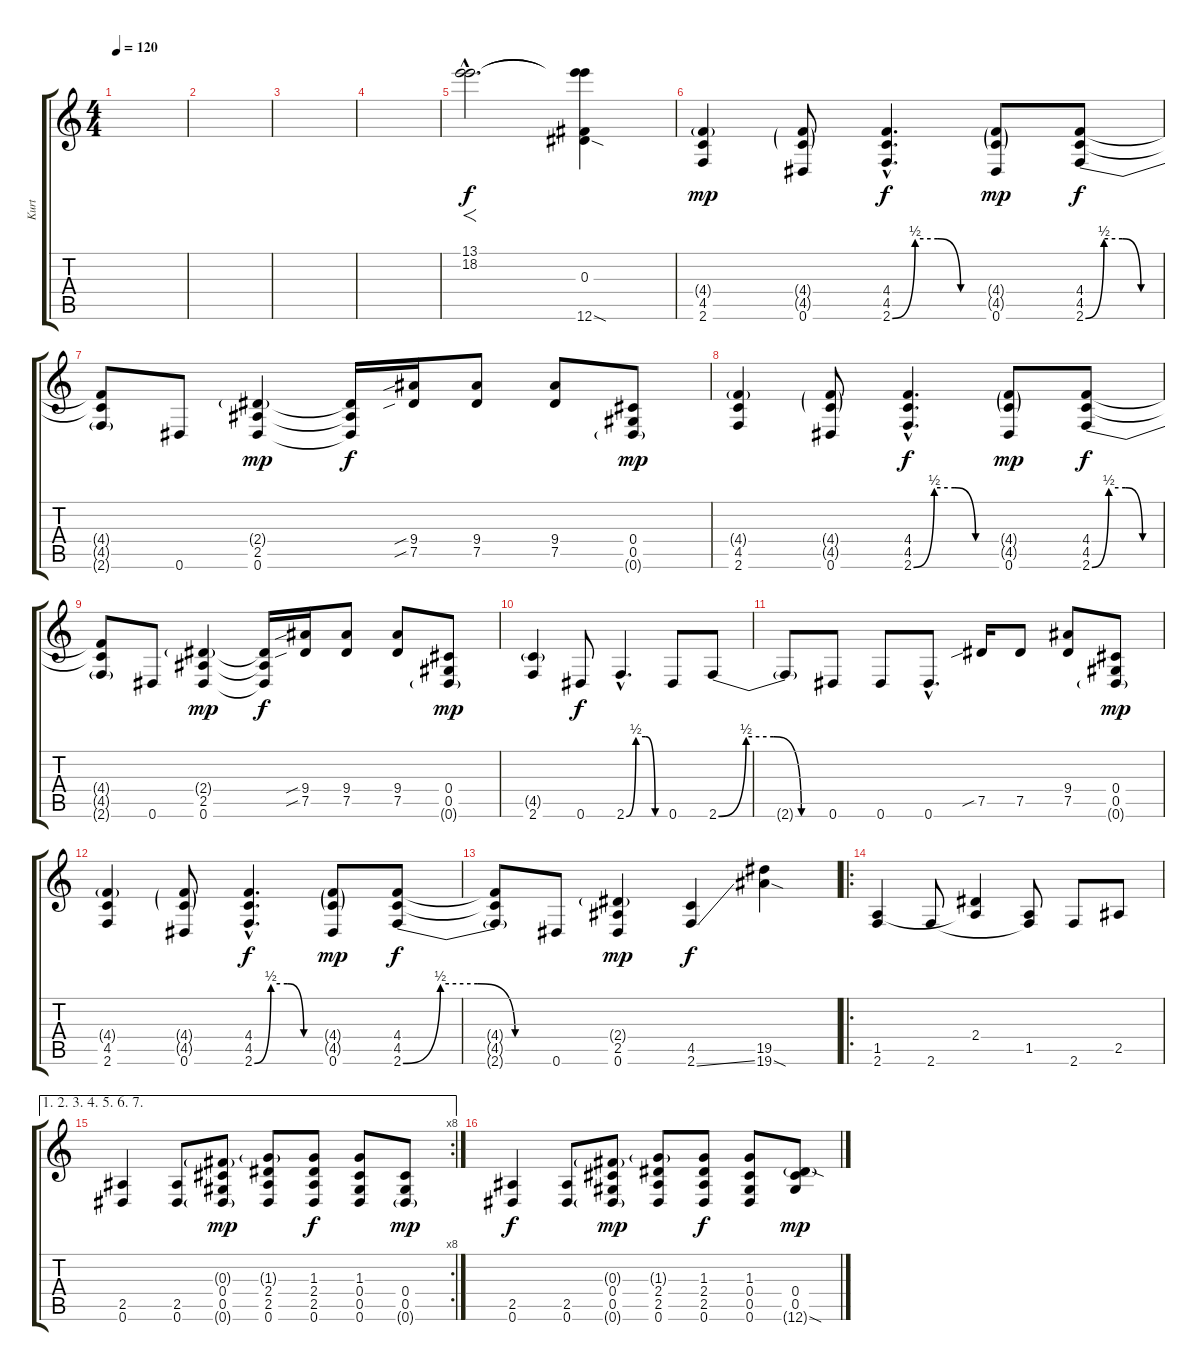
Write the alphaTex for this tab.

\track ("Kurt" "Kurt") {instrument distortionguitar}
\staff {score tabs}
\tuning (Eb4 Bb3 Gb3 Db3 Ab2 Eb2) {hide}
\ts (4 4)
\tempo 120
\clef g2
\ks c
|
|
|
|
(13.1{hac} 18.2{hac}).2{f d} (13.1{t} 18.2{t} 0.3 12.6{sod}).4{dy f} |
(4.4{g} 4.5 2.6).4{dy mp} (4.4{g} 4.5{g} 0.6).8 (4.4{hac} 4.5{hac} 2.6{be (custom 0 0 15 2 30 2 45 0 60 0) hac}).4{d dy f} (4.4{g} 4.5{g} 0.6).8{dy mp} (4.4 4.5 2.6{be (custom 0 0 15 2 30 2 45 0 60 0)}).8{dy f} |
(4.4{t} 4.5{t} 2.6{t}).8 0.6.8 (2.4{g} 2.5 0.6).4{dy mp} (2.4{t} 2.5{t} 0.6{t}).16{dy f} (9.4{sib} 7.5{sib}).16 (9.4 7.5).8 (9.4 7.5).8 (0.4 0.5 0.6{g}).8{dy mp} |
(4.4{g} 4.5 2.6).4 (4.4{g} 4.5{g} 0.6).8 (4.4{hac} 4.5{hac} 2.6{be (custom 0 0 15 2 30 2 45 0 60 0) hac}).4{d dy f} (4.4{g} 4.5{g} 0.6).8{dy mp} (4.4 4.5 2.6{be (custom 0 0 15 2 30 2 45 0 60 0)}).8{dy f} |
(4.4{t} 4.5{t} 2.6{t}).8 0.6.8 (2.4{g} 2.5 0.6).4{dy mp} (2.4{t} 2.5{t} 0.6{t}).16{dy f} (9.4{sib} 7.5{sib}).16 (9.4 7.5).8 (9.4 7.5).8 (0.4 0.5 0.6{g}).8{dy mp} |
(4.5{g} 2.6).4 0.6.8{dy f} 2.6{be (custom 0 0 15 2 30 2 45 0 60 0) hac}.4{d} 0.6.8 2.6{be (custom 0 0 15 2 30 2 45 0 60 0)}.8 |
2.6{t}.8 0.6.8 0.6.8 0.6{hac}.8{d} 7.5{sib}.16 7.5.8 (9.4 7.5).8 (0.4 0.5 0.6{g}).8{dy mp} |
(4.4{g} 4.5 2.6).4 (4.4{g} 4.5{g} 0.6).8 (4.4{hac} 4.5{hac} 2.6{be (custom 0 0 15 2 30 2 45 0 60 0) hac}).4{d dy f} (4.4{g} 4.5{g} 0.6).8{dy mp} (4.4 4.5 2.6{be (custom 0 0 15 2 30 2 45 0 60 0)}).8{dy f} |
(4.4{t} 4.5{t} 2.6{t}).8 0.6.8 (2.4{g} 2.5 0.6).4{dy mp} (4.5 2.6{ss}).4{dy f} (19.5 19.6{sod}).4 |
\ro
(1.5 2.6).4 2.6.8 (2.4 1.5{t}).4 (1.5 2.6{t}).8 2.6.8 2.5.8 |
\ae (1 2 3 4 5 6 7)
\rc 8
(2.5 0.6).4 (2.5 0.6).8 (0.3{g} 0.4 0.5 0.6{g}).8{dy mp} (1.3{g} 2.4 2.5 0.6).8 (1.3 2.4 2.5 0.6).8{dy f} (1.3 0.4 0.5 0.6).8 (0.4 0.5 0.6{g}).8{dy mp} |
(2.5 0.6).4{dy f} (2.5 0.6).8 (0.3{g} 0.4 0.5 0.6{g}).8{dy mp} (1.3{g} 2.4 2.5 0.6).8 (1.3 2.4 2.5 0.6).8{dy f} (1.3 0.4 0.5 0.6).8 (0.4 0.5 12.6{sod g}).8{dy mp}
